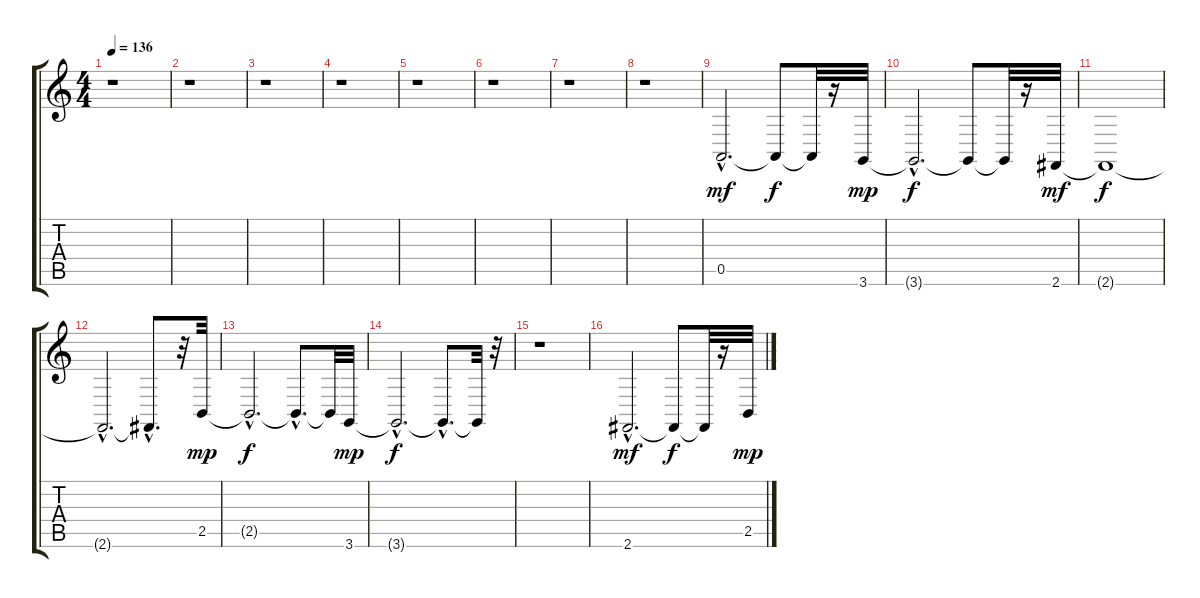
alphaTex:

\track "" {instrument synthstrings1}
\staff {score tabs}
\tuning (E4 B3 G3 D3 A2 E2) {hide}
\ts (4 4)
\tempo 136
\clef g2
\ks c
r.1{dy mp} |
r.1 |
r.1 |
r.1 |
r.1 |
r.1 |
r.1 |
r.1 |
0.5{hac}.2{d dy mf} 0.5{t}.8{dy f} 0.5{t}.32 r.16 3.6.32{dy mp} |
3.6{hac t}.2{d dy f} 3.6{t}.8 3.6{t}.32 r.16 2.6.32{dy mf} |
2.6{t}.1{dy f} |
2.6{hac t}.2{d} 2.6{hac t}.8{d} r.32 2.5.32{dy mp} |
2.5{hac t}.2{d dy f} 2.5{hac t}.8{d} 2.5{t}.32 3.6.32{dy mp} |
3.6{hac t}.2{d dy f} 3.6{hac t}.8{d} 3.6{t}.32 r.32 |
r.1 |
2.6{hac}.2{d dy mf} 2.6{t}.8{dy f} 2.6{t}.32 r.16 2.5.32{dy mp}
